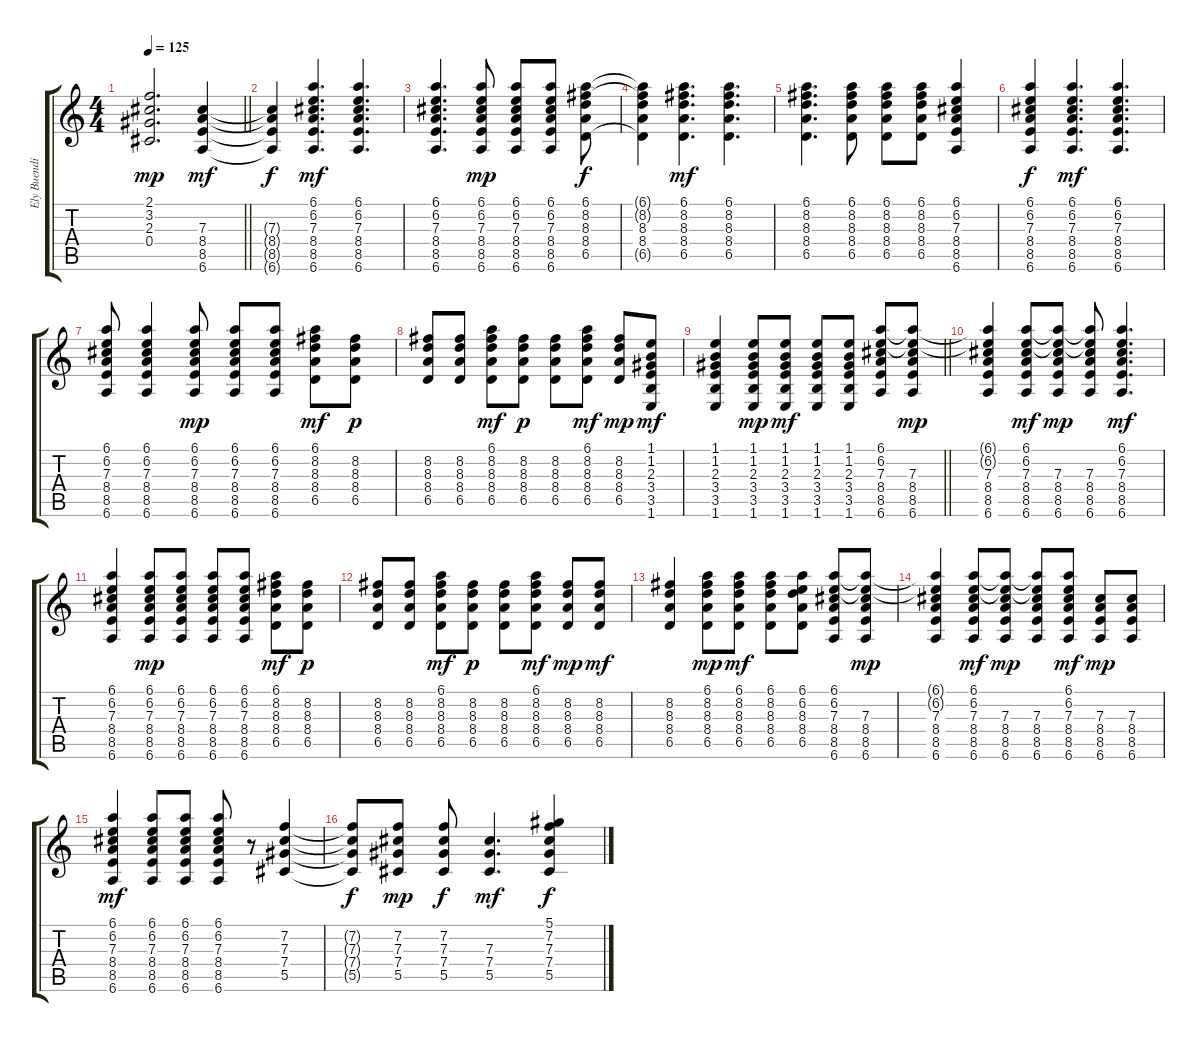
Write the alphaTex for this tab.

\track ("Ely Buendia (Rhythm)" "Ely Buendi") {instrument electricguitarmuted}
\staff {score tabs}
\tuning (Eb4 Bb3 Gb3 Db3 Ab2 Eb2) {hide}
\ts (4 4)
\tempo 125
\clef g2
\barLineRight lightlight
\ks c
(2.1 3.2 2.3 0.4).2{d dy mp} (7.3 8.4 8.5 6.6).4{dy mf} |
(7.3{t} 8.4{t} 8.5{t} 6.6{t}).4{dy f} (6.1 6.2 7.3 8.4 8.5 6.6).4{d dy mf} (6.1 6.2 7.3 8.4 8.5 6.6).4{d} |
(6.1 6.2 7.3 8.4 8.5 6.6).4{d} (6.1 6.2 7.3 8.4 8.5 6.6).8{dy mp} (6.1 6.2 7.3 8.4 8.5 6.6).8 (6.1 6.2 7.3 8.4 8.5 6.6).8 (6.1 8.2 8.3 8.4 6.5).8{dy f} |
(6.1{t} 8.2{t} 8.3 8.4 6.5{t}).4 (6.1 8.2 8.3 8.4 6.5).4{d dy mf} (6.1 8.2 8.3 8.4 6.5).4{d} |
(6.1 8.2 8.3 8.4 6.5).4{d} (6.1 8.2 8.3 8.4 6.5).8 (6.1 8.2 8.3 8.4 6.5).8 (6.1 8.2 8.3 8.4 6.5).8 (6.1 6.2 7.3 8.4 8.5 6.6).4 |
(6.1 6.2 7.3 8.4 8.5 6.6).4{dy f} (6.1 6.2 7.3 8.4 8.5 6.6).4{d dy mf} (6.1 6.2 7.3 8.4 8.5 6.6).4{d} |
(6.1 6.2 7.3 8.4 8.5 6.6).8 (6.1 6.2 7.3 8.4 8.5 6.6).4 (6.1 6.2 7.3 8.4 8.5 6.6).8{dy mp} (6.1 6.2 7.3 8.4 8.5 6.6).8 (6.1 6.2 7.3 8.4 8.5 6.6).8 (6.1 8.2 8.3 8.4 6.5).8{dy mf} (8.2 8.3 8.4 6.5).8{dy p} |
(8.2 8.3 8.4 6.5).8 (8.2 8.3 8.4 6.5).8 (6.1 8.2 8.3 8.4 6.5).8{dy mf} (8.2 8.3 8.4 6.5).8{dy p} (8.2 8.3 8.4 6.5).8 (6.1 8.2 8.3 8.4 6.5).8{dy mf} (8.2 8.3 8.4 6.5).8{dy mp} (1.1 1.2 2.3 3.4 3.5 1.6).8{dy mf} |
\barLineRight lightlight
(1.1 1.2 2.3 3.4 3.5 1.6).4 (1.1 1.2 2.3 3.4 3.5 1.6).8{dy mp} (1.1 1.2 2.3 3.4 3.5 1.6).8{dy mf} (1.1 1.2 2.3 3.4 3.5 1.6).8 (1.1 1.2 2.3 3.4 3.5 1.6).8 (6.1 6.2 7.3 8.4 8.5 6.6).8 (6.1{t} 6.2{t} 7.3 8.4 8.5 6.6).8{dy mp} |
(6.1{t} 6.2{t} 7.3 8.4 8.5 6.6).4 (6.1 6.2 7.3 8.4 8.5 6.6).8{dy mf} (6.1{t} 6.2{t} 7.3 8.4 8.5 6.6).8{dy mp} (6.1{t} 6.2{t} 7.3 8.4 8.5 6.6).8 (6.1 6.2 7.3 8.4 8.5 6.6).4{d dy mf} |
(6.1 6.2 7.3 8.4 8.5 6.6).4 (6.1 6.2 7.3 8.4 8.5 6.6).8{dy mp} (6.1 6.2 7.3 8.4 8.5 6.6).8 (6.1 6.2 7.3 8.4 8.5 6.6).8 (6.1 6.2 7.3 8.4 8.5 6.6).8 (6.1 8.2 8.3 8.4 6.5).8{dy mf} (8.2 8.3 8.4 6.5).8{dy p} |
(8.2 8.3 8.4 6.5).8 (8.2 8.3 8.4 6.5).8 (6.1 8.2 8.3 8.4 6.5).8{dy mf} (8.2 8.3 8.4 6.5).8{dy p} (8.2 8.3 8.4 6.5).8 (6.1 8.2 8.3 8.4 6.5).8{dy mf} (8.2 8.3 8.4 6.5).8{dy mp} (8.2 8.3 8.4 6.5).8{dy mf} |
(8.2 8.3 8.4 6.5).4 (6.1 8.2 8.3 8.4 6.5).8{dy mp} (6.1 8.2 8.3 8.4 6.5).8{dy mf} (6.1 8.2 8.3 8.4 6.5).8 (6.1 6.2 8.3 8.4 6.5).8 (6.1 6.2 7.3 8.4 8.5 6.6).8 (6.1{t} 6.2{t} 7.3 8.4 8.5 6.6).8{dy mp} |
(6.1{t} 6.2{t} 7.3 8.4 8.5 6.6).4 (6.1 6.2 7.3 8.4 8.5 6.6).8{dy mf} (6.1{t} 6.2{t} 7.3 8.4 8.5 6.6).8{dy mp} (6.1{t} 6.2{t} 7.3 8.4 8.5 6.6).8 (6.1 6.2 7.3 8.4 8.5 6.6).8{dy mf} (7.3 8.4 8.5 6.6).8{dy mp} (7.3 8.4 8.5 6.6).8 |
(6.1 6.2 7.3 8.4 8.5 6.6).4{dy mf} (6.1 6.2 7.3 8.4 8.5 6.6).8 (6.1 6.2 7.3 8.4 8.5 6.6).8 (6.1 6.2 7.3 8.4 8.5 6.6).8 r.8 (7.2 7.3 7.4 5.5).4 |
(7.2{t} 7.3{t} 7.4{t} 5.5{t}).8{dy f} (7.2 7.3 7.4 5.5).8{dy mp} (7.2 7.3 7.4 5.5).8{dy f} (7.3 7.4 5.5).4{d dy mf} (5.1 7.2 7.3 7.4 5.5).4{dy f}
